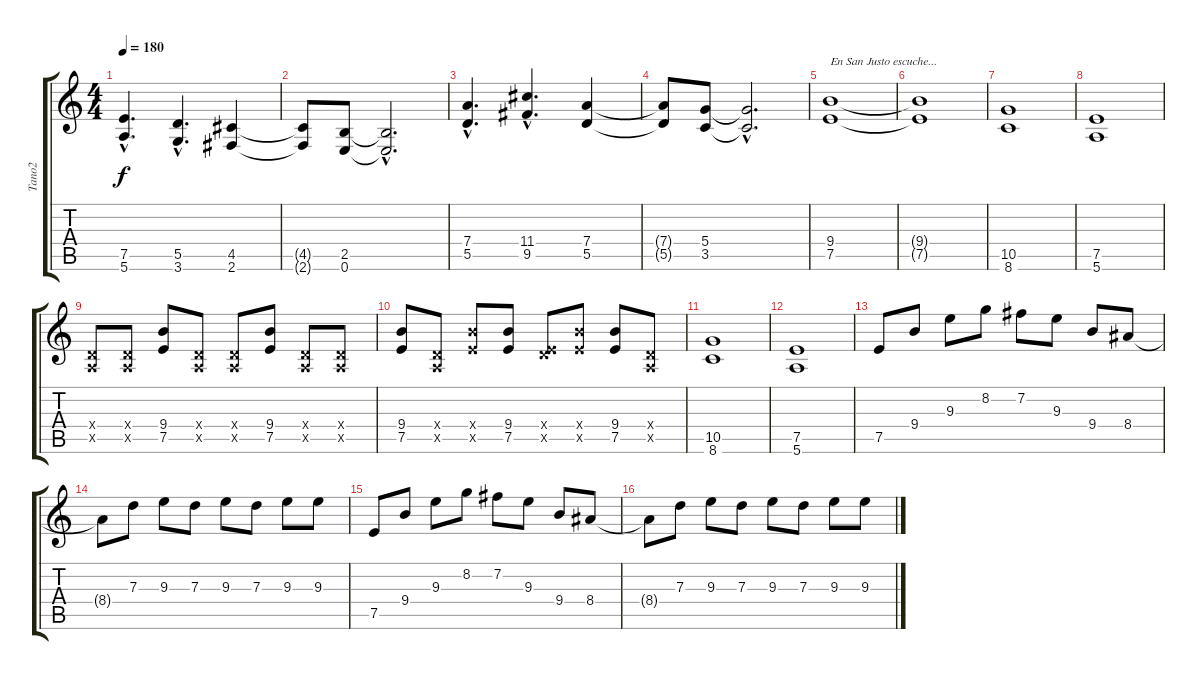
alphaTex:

\track ("Tano2" "Tano2") {instrument distortionguitar}
\staff {score tabs}
\tuning (E4 B3 G3 D3 A2 E2) {hide}
\ts (4 4)
\tempo 180
\clef g2
\ks c
(7.5{hac} 5.6{hac}).4{d dy f} (5.5{hac} 3.6{hac}).4{d} (4.5 2.6).4 |
(4.5{t} 2.6{t}).8 (2.5 0.6).8 (2.5{hac t} 0.6{hac t}).2{d} |
(7.4{hac} 5.5{hac}).4{d} (11.4{hac} 9.5{hac}).4{d} (7.4 5.5).4 |
(7.4{t} 5.5{t}).8 (5.4 3.5).8 (5.4{hac t} 3.5{hac t}).2{d} |
(9.4 7.5).1{txt "En San Justo escuche..."} |
(9.4{t} 7.5{t}).1 |
(10.5 8.6).1 |
(7.5 5.6).1 |
(0.4{x} 0.5{x}).8 (0.4{x} 0.5{x}).8 (9.4 7.5).8 (0.4{x} 0.5{x}).8 (0.4{x} 0.5{x}).8 (9.4 7.5).8 (0.4{x} 0.5{x}).8 (0.4{x} 0.5{x}).8 |
(9.4 7.5).8 (0.4{x} 0.5{x}).8 (9.4{x} 7.5{x}).8 (9.4 7.5).8 (0.4{x} 7.5{x}).8 (9.4{x} 7.5{x}).8 (9.4 7.5).8 (0.4{x} 0.5{x}).8 |
(10.5 8.6).1 |
(7.5 5.6).1 |
7.5.8 9.4.8 9.3.8 8.2.8 7.2.8 9.3.8 9.4.8 8.4.8 |
8.4{t}.8 7.3.8 9.3.8 7.3.8 9.3.8 7.3.8 9.3.8 9.3.8 |
7.5.8 9.4.8 9.3.8 8.2.8 7.2.8 9.3.8 9.4.8 8.4.8 |
8.4{t}.8 7.3.8 9.3.8 7.3.8 9.3.8 7.3.8 9.3.8 9.3.8
